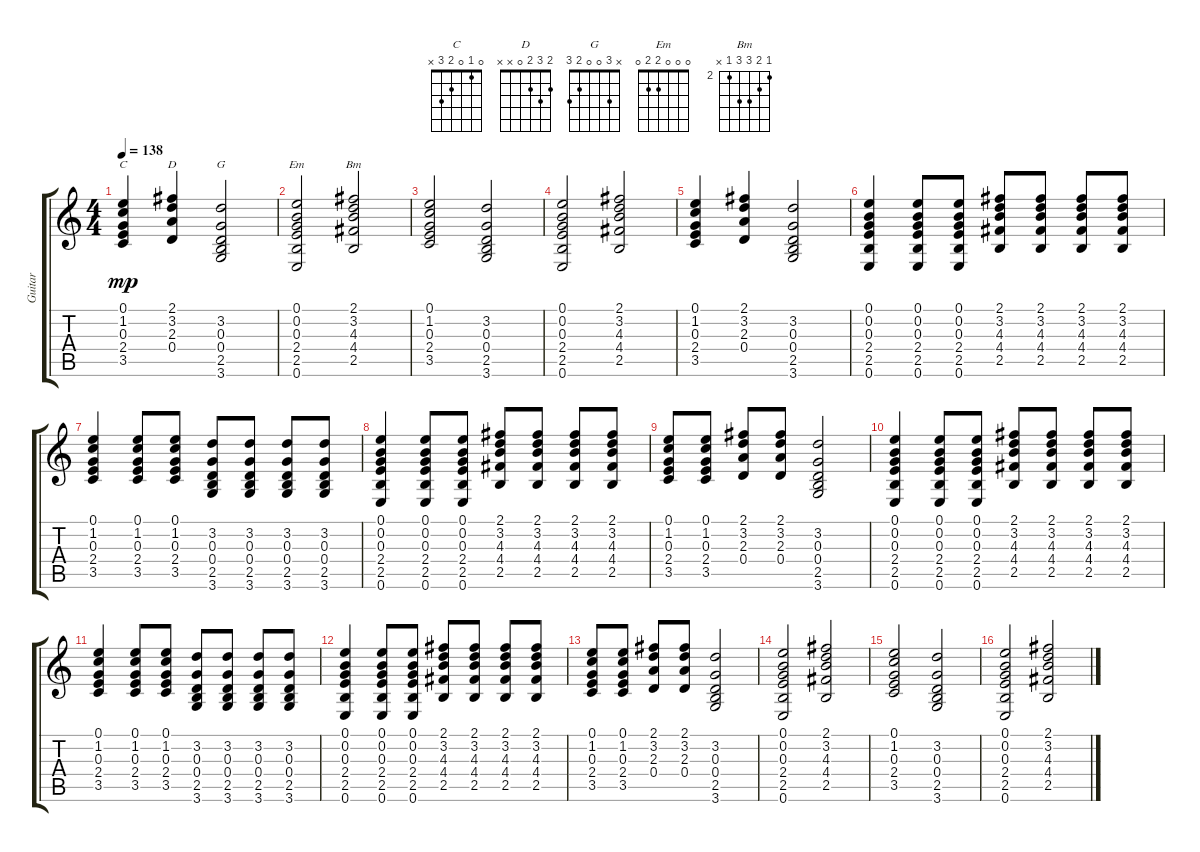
\track ("Guitar" "Guitar") {instrument acousticguitarsteel}
\staff {score tabs}
\tuning (E4 B3 G3 D3 A2 E2) {hide}
\chord ("C" 0 1 0 2 3 x)
\chord ("D" 2 3 2 0 x x)
\chord ("G" x 3 0 0 2 3)
\chord ("Em" 0 0 0 2 2 0)
\chord ("Bm" 2 3 4 4 2 x) {firstfret 2}
\ts (4 4)
\tempo 138
\clef g2
\ks c
(0.1 1.2 0.3 2.4 3.5).4{ch "C" dy mp} (2.1 3.2 2.3 0.4).4{ch "D"} (3.2 0.3 0.4 2.5 3.6).2{ch "G"} |
(0.1 0.2 0.3 2.4 2.5 0.6).2{ch "Em"} (2.1 3.2 4.3 4.4 2.5).2{ch "Bm"} |
(0.1 1.2 0.3 2.4 3.5).2 (3.2 0.3 0.4 2.5 3.6).2 |
(0.1 0.2 0.3 2.4 2.5 0.6).2 (2.1 3.2 4.3 4.4 2.5).2 |
(0.1 1.2 0.3 2.4 3.5).4 (2.1 3.2 2.3 0.4).4 (3.2 0.3 0.4 2.5 3.6).2 |
(0.1 0.2 0.3 2.4 2.5 0.6).4 (0.1 0.2 0.3 2.4 2.5 0.6).8 (0.1 0.2 0.3 2.4 2.5 0.6).8 (2.1 3.2 4.3 4.4 2.5).8 (2.1 3.2 4.3 4.4 2.5).8 (2.1 3.2 4.3 4.4 2.5).8 (2.1 3.2 4.3 4.4 2.5).8 |
(0.1 1.2 0.3 2.4 3.5).4 (0.1 1.2 0.3 2.4 3.5).8 (0.1 1.2 0.3 2.4 3.5).8 (3.2 0.3 0.4 2.5 3.6).8 (3.2 0.3 0.4 2.5 3.6).8 (3.2 0.3 0.4 2.5 3.6).8 (3.2 0.3 0.4 2.5 3.6).8 |
(0.1 0.2 0.3 2.4 2.5 0.6).4 (0.1 0.2 0.3 2.4 2.5 0.6).8 (0.1 0.2 0.3 2.4 2.5 0.6).8 (2.1 3.2 4.3 4.4 2.5).8 (2.1 3.2 4.3 4.4 2.5).8 (2.1 3.2 4.3 4.4 2.5).8 (2.1 3.2 4.3 4.4 2.5).8 |
(0.1 1.2 0.3 2.4 3.5).8 (0.1 1.2 0.3 2.4 3.5).8 (2.1 3.2 2.3 0.4).8 (2.1 3.2 2.3 0.4).8 (3.2 0.3 0.4 2.5 3.6).2 |
(0.1 0.2 0.3 2.4 2.5 0.6).4 (0.1 0.2 0.3 2.4 2.5 0.6).8 (0.1 0.2 0.3 2.4 2.5 0.6).8 (2.1 3.2 4.3 4.4 2.5).8 (2.1 3.2 4.3 4.4 2.5).8 (2.1 3.2 4.3 4.4 2.5).8 (2.1 3.2 4.3 4.4 2.5).8 |
(0.1 1.2 0.3 2.4 3.5).4 (0.1 1.2 0.3 2.4 3.5).8 (0.1 1.2 0.3 2.4 3.5).8 (3.2 0.3 0.4 2.5 3.6).8 (3.2 0.3 0.4 2.5 3.6).8 (3.2 0.3 0.4 2.5 3.6).8 (3.2 0.3 0.4 2.5 3.6).8 |
(0.1 0.2 0.3 2.4 2.5 0.6).4 (0.1 0.2 0.3 2.4 2.5 0.6).8 (0.1 0.2 0.3 2.4 2.5 0.6).8 (2.1 3.2 4.3 4.4 2.5).8 (2.1 3.2 4.3 4.4 2.5).8 (2.1 3.2 4.3 4.4 2.5).8 (2.1 3.2 4.3 4.4 2.5).8 |
(0.1 1.2 0.3 2.4 3.5).8 (0.1 1.2 0.3 2.4 3.5).8 (2.1 3.2 2.3 0.4).8 (2.1 3.2 2.3 0.4).8 (3.2 0.3 0.4 2.5 3.6).2 |
(0.1 0.2 0.3 2.4 2.5 0.6).2 (2.1 3.2 4.3 4.4 2.5).2 |
(0.1 1.2 0.3 2.4 3.5).2 (3.2 0.3 0.4 2.5 3.6).2 |
(0.1 0.2 0.3 2.4 2.5 0.6).2 (2.1 3.2 4.3 4.4 2.5).2
